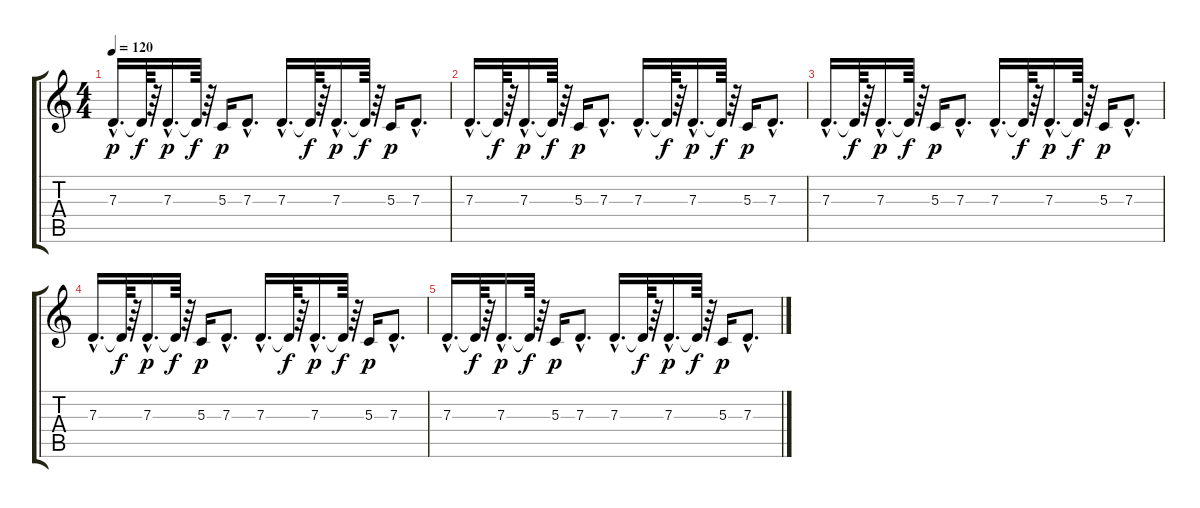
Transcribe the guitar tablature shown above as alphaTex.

\track "" {instrument synthstrings1}
\staff {score tabs}
\tuning (E4 B3 G3 D3 A2 E2) {hide}
\ts (4 4)
\tempo 120
\clef g2
\ks c
7.3{hac}.16{d dy p} 7.3{t}.64{dy f} r.64 7.3{hac}.16{d dy p} 7.3{t}.64{dy f} r.64 5.3.16{dy p} 7.3{hac}.8{d} 7.3{hac}.16{d} 7.3{t}.64{dy f} r.64 7.3{hac}.16{d dy p} 7.3{t}.64{dy f} r.64 5.3.16{dy p} 7.3{hac}.8{d} |
7.3{hac}.16{d} 7.3{t}.64{dy f} r.64 7.3{hac}.16{d dy p} 7.3{t}.64{dy f} r.64 5.3.16{dy p} 7.3{hac}.8{d} 7.3{hac}.16{d} 7.3{t}.64{dy f} r.64 7.3{hac}.16{d dy p} 7.3{t}.64{dy f} r.64 5.3.16{dy p} 7.3{hac}.8{d} |
7.3{hac}.16{d} 7.3{t}.64{dy f} r.64 7.3{hac}.16{d dy p} 7.3{t}.64{dy f} r.64 5.3.16{dy p} 7.3{hac}.8{d} 7.3{hac}.16{d} 7.3{t}.64{dy f} r.64 7.3{hac}.16{d dy p} 7.3{t}.64{dy f} r.64 5.3.16{dy p} 7.3{hac}.8{d} |
7.3{hac}.16{d} 7.3{t}.64{dy f} r.64 7.3{hac}.16{d dy p} 7.3{t}.64{dy f} r.64 5.3.16{dy p} 7.3{hac}.8{d} 7.3{hac}.16{d} 7.3{t}.64{dy f} r.64 7.3{hac}.16{d dy p} 7.3{t}.64{dy f} r.64 5.3.16{dy p} 7.3{hac}.8{d} |
7.3{hac}.16{d} 7.3{t}.64{dy f} r.64 7.3{hac}.16{d dy p} 7.3{t}.64{dy f} r.64 5.3.16{dy p} 7.3{hac}.8{d} 7.3{hac}.16{d} 7.3{t}.64{dy f} r.64 7.3{hac}.16{d dy p} 7.3{t}.64{dy f} r.64 5.3.16{dy p} 7.3{hac}.8{d}
